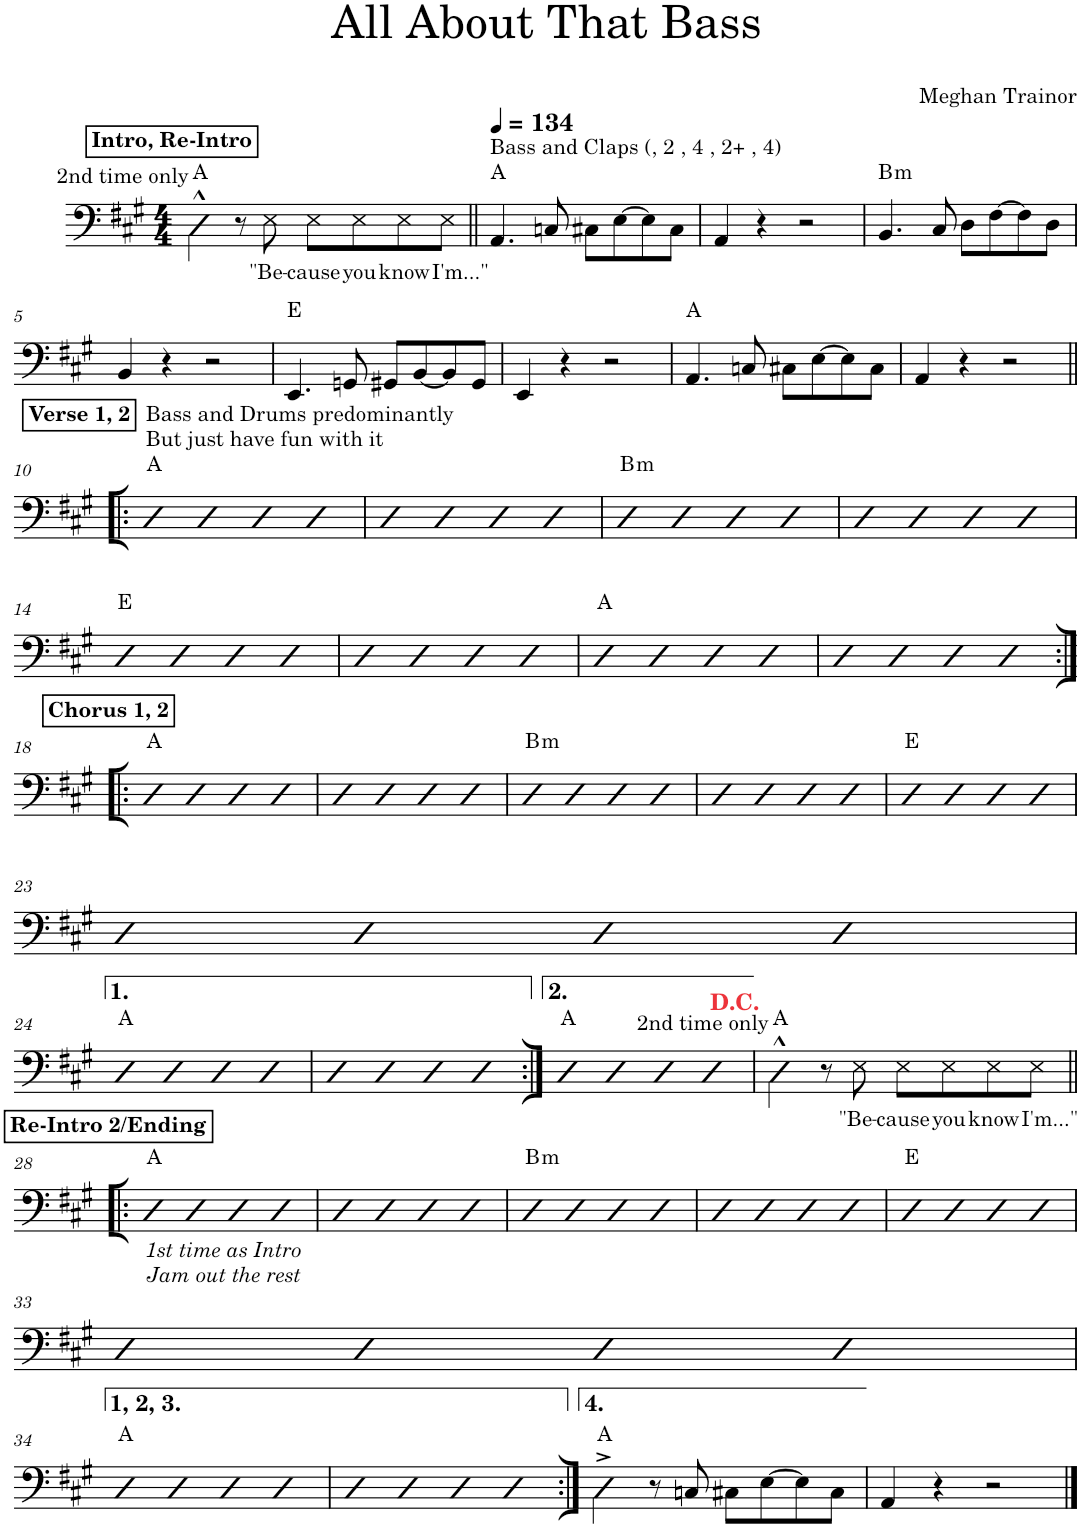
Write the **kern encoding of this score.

**kern	**text	**harte
*part1	*part1	*part1
*staff1	*staff1	*
*I"Piano	*	*
*I'Pno.	*	*
*clefF4	*	*
*k[f#c#g#]	*	*
*M4/4	*	*
!!LO:REH:place=s1:a:B:cj:t=Intro, Re-Intro
=1	=1	=1
!LO:TX:a:t=2nd time only	!	!
4D^^\	.	A:maj
8r	.	.
!	!LO:LY:b	!
8E\	"Be-	.
!	!LO:LY:b	!
8E\L	-cause	.
!	!LO:LY:b	!
8E\	you	.
!	!LO:LY:b	!
8E\	know	.
!	!LO:LY:b	!
8E\J	I'm..."	.
=2||	=2||	=2||
*MM134	*	*
!LO:TX:a:t=Bass and Claps (, 2 , 4 , 2+ , 4)	!	!
4.AA/	.	A:maj
8Cn/	.	.
8C#X\L	.	.
[8E\	.	.
8E\]	.	.
8C#\J	.	.
=3	=3	=3
4AA/	.	.
4r	.	.
2r	.	.
=4	=4	=4
!	!	!LO:H:kt=m
4.BB/	.	B:min
8C#/	.	.
8D\L	.	.
[8F#\	.	.
8F#\]	.	.
8D\J	.	.
!!LO:LB:g=z
=5	=5	=5
4BB/	.	.
4r	.	.
2r	.	.
=6	=6	=6
4.EE/	.	E:maj
8GGn/	.	.
8GG#X/L	.	.
[8BB/	.	.
8BB/]	.	.
8GG#/J	.	.
=7	=7	=7
4EE/	.	.
4r	.	.
2r	.	.
=8	=8	=8
4.AA/	.	A:maj
8Cn/	.	.
8C#X\L	.	.
[8E\	.	.
8E\]	.	.
8C#\J	.	.
=9	=9	=9
4AA/	.	.
4r	.	.
2r	.	.
!!LO:LB:g=z
!!LO:REH:place=s1:a:B:cj:t=Verse 1, 2
=10!|:	=10!|:	=10!|:
!LO:TX:a:t=Bass and Drums predominantly	!	!
!LO:TX:a:t=But just have fun with it	!	!
4D	.	A:maj
4D	.	.
4D	.	.
4D	.	.
=11	=11	=11
4D	.	.
4D	.	.
4D	.	.
4D	.	.
=12	=12	=12
!	!	!LO:H:kt=m
4D	.	B:min
4D	.	.
4D	.	.
4D	.	.
=13	=13	=13
4D	.	.
4D	.	.
4D	.	.
4D	.	.
!!LO:LB:g=z
=14	=14	=14
4D	.	E:maj
4D	.	.
4D	.	.
4D	.	.
=15	=15	=15
4D	.	.
4D	.	.
4D	.	.
4D	.	.
=16	=16	=16
4D	.	A:maj
4D	.	.
4D	.	.
4D	.	.
=17	=17	=17
4D	.	.
4D	.	.
4D	.	.
4D	.	.
!!LO:LB:g=z
!!LO:REH:place=s1:a:B:cj:t=Chorus 1, 2
=18:|!|:	=18:|!|:	=18:|!|:
4D	.	A:maj
4D	.	.
4D	.	.
4D	.	.
=19	=19	=19
4D	.	.
4D	.	.
4D	.	.
4D	.	.
=20	=20	=20
!	!	!LO:H:kt=m
4D	.	B:min
4D	.	.
4D	.	.
4D	.	.
=21	=21	=21
4D	.	.
4D	.	.
4D	.	.
4D	.	.
=22	=22	=22
4D	.	E:maj
4D	.	.
4D	.	.
4D	.	.
!!LO:LB:g=z
=23	=23	=23
4D	.	.
4D	.	.
4D	.	.
4D	.	.
!!LO:LB:g=z
=24	=24	=24
4D	.	A:maj
4D	.	.
4D	.	.
4D	.	.
=25	=25	=25
4D	.	.
4D	.	.
4D	.	.
4D	.	.
=26:|!	=26:|!	=26:|!
4D	.	A:maj
4D	.	.
4D	.	.
4D	.	.
=27	=27	=27
!LO:TX:a:t=2nd time only	!	!
4D^^\	.	A:maj
8r	.	.
!	!LO:LY:b	!
8E\	"Be-	.
!	!LO:LY:b	!
8E\L	-cause	.
!	!LO:LY:b	!
8E\	you	.
!	!LO:LY:b	!
8E\	know	.
!	!LO:LY:b	!
8E\J	I'm..."	.
!!LO:LB:g=z
!!LO:REH:place=s1:a:B:cj:t=Re-Intro 2/Ending
=28!|:	=28!|:	=28!|:
!LO:TX:b:i:t=1st time as Intro	!	!
!LO:TX:b:t=Jam out the rest	!	!
4D	.	A:maj
4D	.	.
4D	.	.
4D	.	.
=29	=29	=29
4D	.	.
4D	.	.
4D	.	.
4D	.	.
=30	=30	=30
!	!	!LO:H:kt=m
4D	.	B:min
4D	.	.
4D	.	.
4D	.	.
=31	=31	=31
4D	.	.
4D	.	.
4D	.	.
4D	.	.
=32	=32	=32
4D	.	E:maj
4D	.	.
4D	.	.
4D	.	.
!!LO:LB:g=z
=33	=33	=33
4D	.	.
4D	.	.
4D	.	.
4D	.	.
!!LO:LB:g=z
=34	=34	=34
4D	.	A:maj
4D	.	.
4D	.	.
4D	.	.
=35	=35	=35
4D	.	.
4D	.	.
4D	.	.
4D	.	.
=36:|!	=36:|!	=36:|!
4AA^\	.	A:maj
8r	.	.
8Cn/	.	.
8C#X\L	.	.
[8E\	.	.
8E\]	.	.
8C#\J	.	.
=37	=37	=37
4AA/	.	.
4r	.	.
2r	.	.
==	==	==
*-	*-	*-
